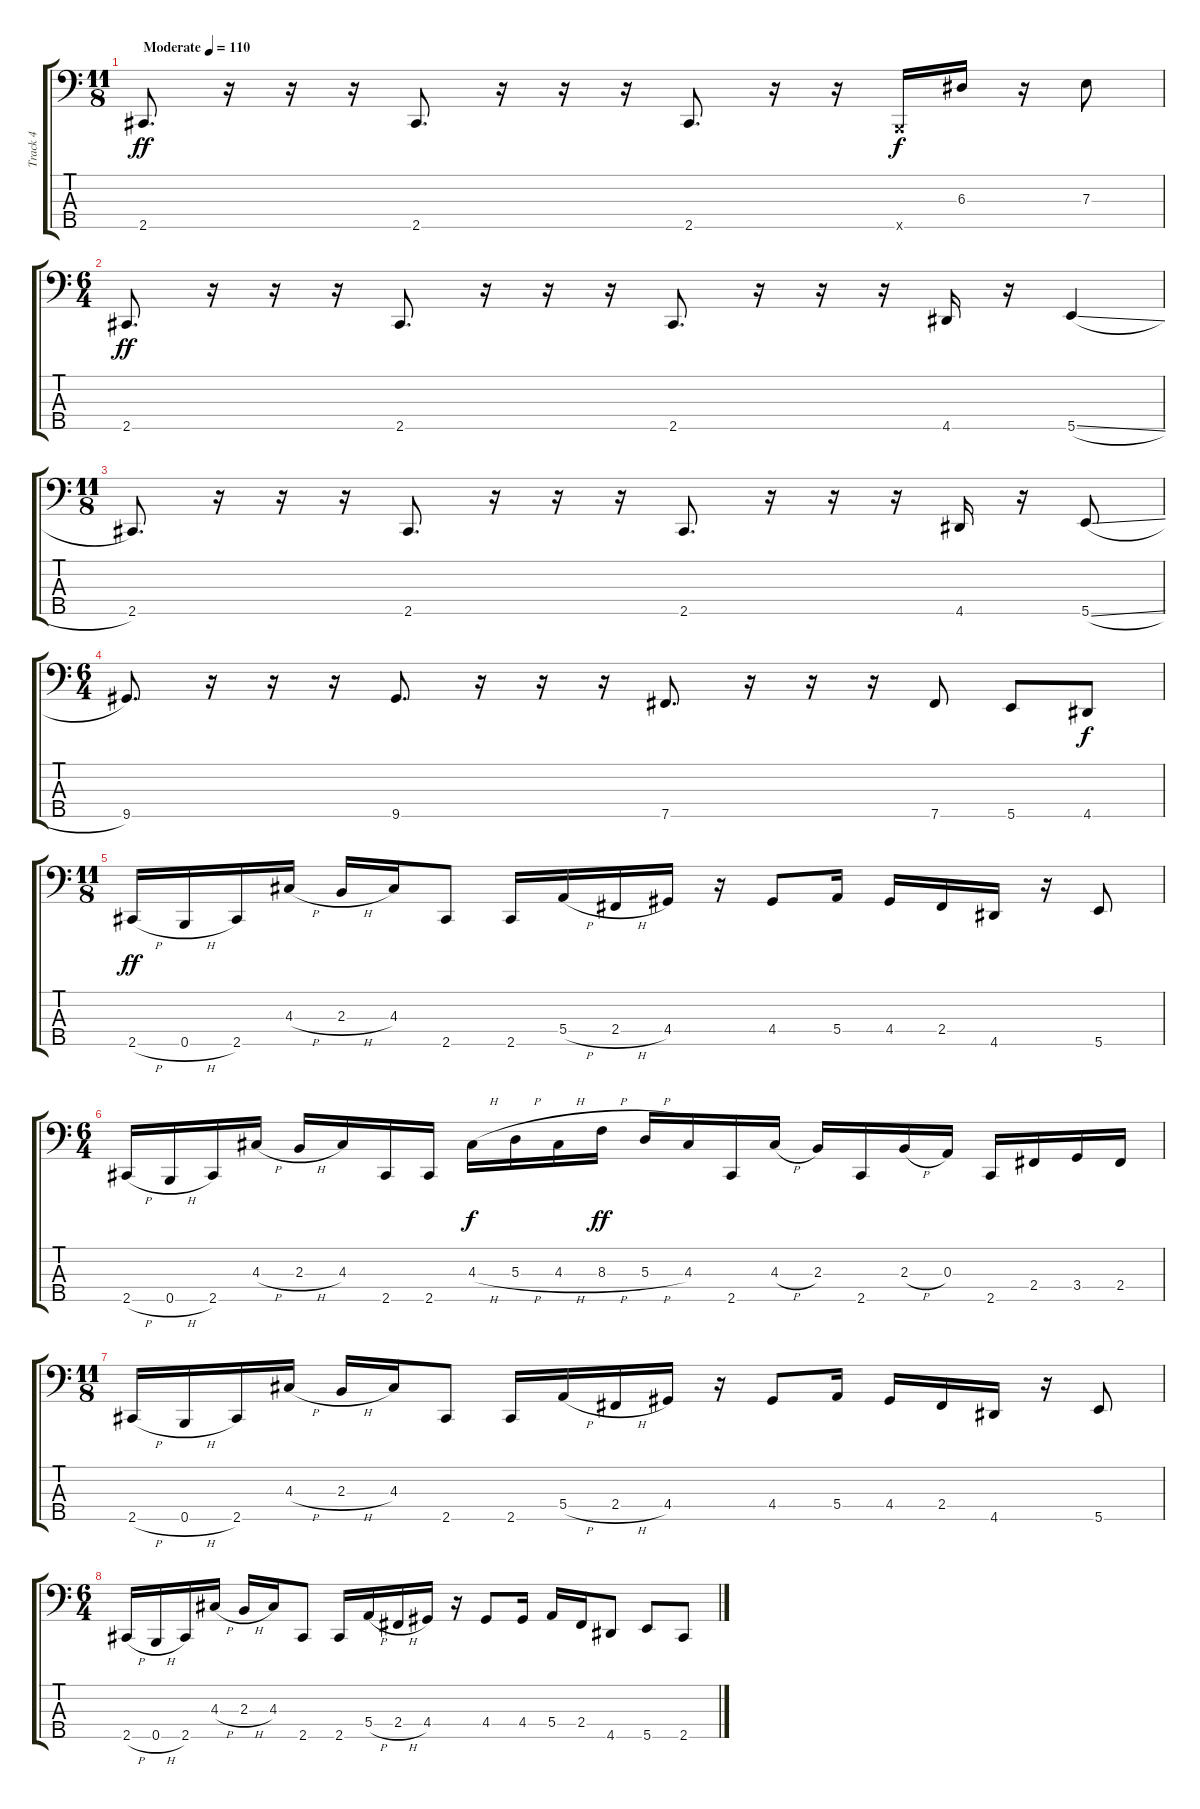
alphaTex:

\track ("Track 4" "Track 4") {instrument electricbassfinger}
\staff {score tabs}
\tuning (G2 D2 A1 E1 B0) {hide}
\ts (11 8)
\tempo (110 "Moderate")
\clef f4
\ks c
2.5.8{d dy ff instrument electricbassfinger} r.16 r.16 r.16 2.5.8{d} r.16 r.16 r.16 2.5.8{d} r.16 r.16 0.5{x}.16{dy f} 6.3.16 r.16 7.3.8 |
\ts (6 4)
2.5.8{d dy ff} r.16 r.16 r.16 2.5.8{d} r.16 r.16 r.16 2.5.8{d} r.16 r.16 r.16 4.5.16 r.16 5.5{sl}.4 |
\ts (11 8)
2.5.8{d} r.16 r.16 r.16 2.5.8{d} r.16 r.16 r.16 2.5.8{d} r.16 r.16 r.16 4.5.16 r.16 5.5{sl}.8 |
\ts (6 4)
9.5.8{d} r.16 r.16 r.16 9.5.8{d} r.16 r.16 r.16 7.5.8{d} r.16 r.16 r.16 7.5.8 5.5.8 4.5.8{dy f} |
\ts (11 8)
2.5{h}.16{dy ff} 0.5{h}.16 2.5.16 4.3{h}.16 2.3{h}.16 4.3.16 2.5.8 2.5.16 5.4{h}.16 2.4{h}.16 4.4.16 r.16 4.4.8 5.4.16 4.4.16 2.4.16 4.5.16 r.16 5.5.8 |
\ts (6 4)
2.5{h}.16 0.5{h}.16 2.5.16 4.3{h}.16 2.3{h}.16 4.3.16 2.5.16 2.5.16 4.3{h}.16{dy f} 5.3{h}.16 4.3{h}.16 8.3{h}.16{dy ff} 5.3{h}.16 4.3.16 2.5.16 4.3{h}.16 2.3.16 2.5.16 2.3{h}.16 0.3.16 2.5.16 2.4.16 3.4.16 2.4.16 |
\ts (11 8)
2.5{h}.16 0.5{h}.16 2.5.16 4.3{h}.16 2.3{h}.16 4.3.16 2.5.8 2.5.16 5.4{h}.16 2.4{h}.16 4.4.16 r.16 4.4.8 5.4.16 4.4.16 2.4.16 4.5.16 r.16 5.5.8 |
\ts (6 4)
2.5{h}.16 0.5{h}.16 2.5.16 4.3{h}.16 2.3{h}.16 4.3.16 2.5.8 2.5.16 5.4{h}.16 2.4{h}.16 4.4.16 r.16 4.4.8 4.4.16 5.4.16 2.4.16 4.5.8 5.5.8 2.5.8
